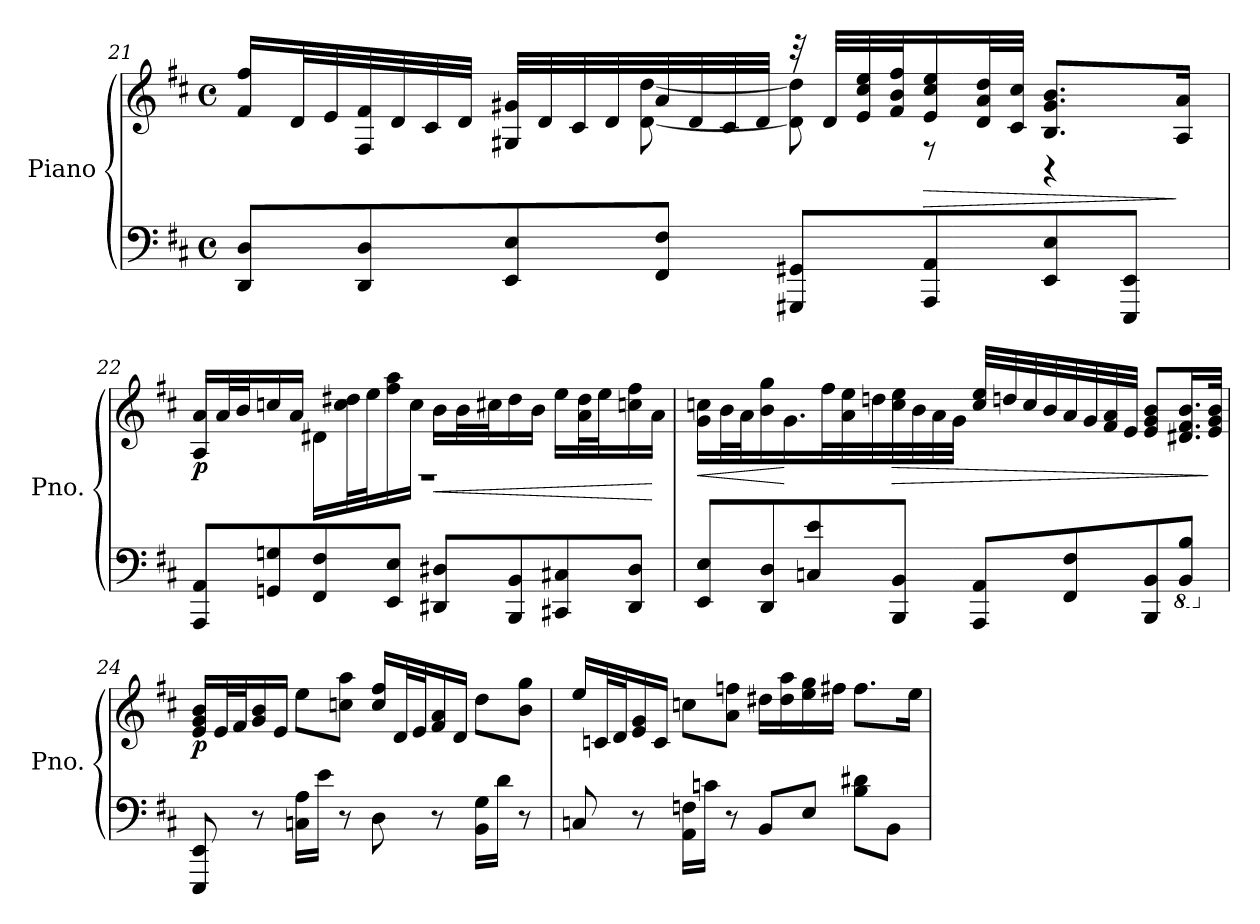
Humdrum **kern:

**kern	**kern	**dynam
*part1	*part1	*part1
*staff2	*staff1	*staff1/2
*I"Piano	*	*
*I'Pno.	*	*
!!LO:PB:g=z
*clefF4	*clefG2	*
*k[f#c#]	*k[f#c#]	*
*M4/4	*M4/4	*
*met(c)	*met(c)	*
=21	=21	=21
*	*^	*
8DD/ 8D/L	16f#/ 16ff#/LL	4.ryy	.
.	32d/L	.	.
.	32e/	.	.
8DD/ 8D/	32F#/ 32f#/	.	.
.	32d/	.	.
.	32c#/	.	.
.	32d/JJJ	.	.
8EE/ 8E/	32G#X/ 32g#X/LLL	.	.
.	32d/	.	.
.	32c#/	.	.
.	32d/	.	.
8FF#/ 8F#/J	32a/	[8d\ [8dd\	.
.	32d/	.	.
.	32c#/	.	.
.	32d/JJJ	.	.
8GGG#X/ 8GG#X/L	32r	8d\] 8dd\]	.
.	32d/LLL	.	.
.	32e/ 32cc#/ 32ee/	.	.
.	32f#/ 32b/ 32ff#/J	.	.
!	!	!	!LO:HP:b
8AAA/ 8AA/	16e/ 16cc#/ 16ee/	8r	>
.	32d/ 32a/ 32dd/L	.	.
.	32c#/ 32cc#/JJJ	.	.
8EE/ 8E/	8.B/ 8.g#/ 8.b/L	4r	.
8EEE/ 8EE/J	.	.	.
.	16A/ 16a/Jk	.	]
!!LO:LB:g=z	!!
=22	=22	=22	=22
!	!	!	!LO:DY:b
8AAA/ 8AA/L	16A/ 16a/LL	1r	p
.	32a/L	.	.
.	32b/J	.	.
8GGn/ 8Gn/	16ccn/	.	.
.	16a/JJ	.	.
8FF#/ 8F#/	16d#X<\LL	.	.
.	32cc\<< 32dd#X\<<L	.	.
.	32ee<\J	.	.
8EE/ 8E/J	16ff#\<< 16aa\<<	.	.
.	16cc<\JJ	.	.
!	!	!	!LO:HP:b
8DD#X/ 8D#X/L	16b<\LL	.	<
.	32b<\L	.	.
.	32cc#X<\J	.	.
8BBB/ 8BB/	16dd#<\	.	.
.	16b<\JJ	.	.
8CC#X/ 8C#X/	16ee<\LL	.	.
.	32a\<< 32dd#\<<L	.	.
.	32ee<\J	.	.
8DD#/ 8D#/J	16ccn\<< 16ff#\<<	.	.
.	16a<\JJ	.	[
*	*v	*v	*
=23	=23	=23
!	!	!LO:HP:b
8EE/ 8E/L	16g\ 16ccn\LL	<
.	32b\L	.
.	32a\J	.
8DD/ 8D/	16b\ 16gg\	.
.	16.g\	[
8Cn/ 8e/	.	.
.	32ff#\L	.
.	32a\ 32ee\	.
.	32ddn\	.
!	!	!LO:HP:b
8BBB/ 8BB/J	32cc\ 32ee\	>
.	32b\	.
.	32a\	.
.	32g\JJJ	.
8AAA/ 8AA/L	32cc/ 32ee/LLL	.
.	32ddn/	.
.	32cc/	.
.	32b/	.
8FF#/ 8F#/	32a/	.
.	32g/	.
.	32f#/ 32a/	.
.	32e/JJJ	.
8BBB/ 8BB/	8e/ 8g/ 8b/L	.
*8ba	*	*
8BBB/ 8BB/J	16.d#X/ 16.f#/ 16.b/L	.
.	32e/ 32g/ 32b/JJk	]
!!LO:LB:g=z
=24	=24	=24
*X8ba	*	*
!	!	!LO:DY:b
8EEE/ 8EE/	16e/ 16g/ 16b/LL	p
.	32e/L	.
.	32f#/J	.
8r	16g/ 16b/	.
.	16e/JJ	.
16Cn\<< 16A\<<LL	8ee\L	.
16e<\JJ	.	.
8r	8ccn\ 8aa\J	.
8D\	16cc/ 16ff#/LL	.
.	32d/L	.
.	32e/J	.
8r	16f#/ 16a/	.
.	16d/JJ	.
16BB\<< 16G\<<LL	8dd\L	.
16d<\JJ	.	.
8r	8b\ 8gg\J	.
=25	=25	=25
8Cn/	16ee/LL	.
.	32cn/L	.
.	32d/J	.
8r	16e/ 16g/	.
.	16c/JJ	.
16AA\<< 16Fn\<<LL	8ccn\L	.
16cn<\JJ	.	.
8r	8a\ 8ffn\J	.
8BB/L	16dd#X\LL	.
.	16dd#\ 16aa\	.
8E/J	16ee\ 16gg\	.
.	16ff#X\JJ	.
8B\ 8d#X\L	8.ff#\L	.
8BB\J	.	.
.	16ee\Jk	.
=	=	=
*-	*-	*-
